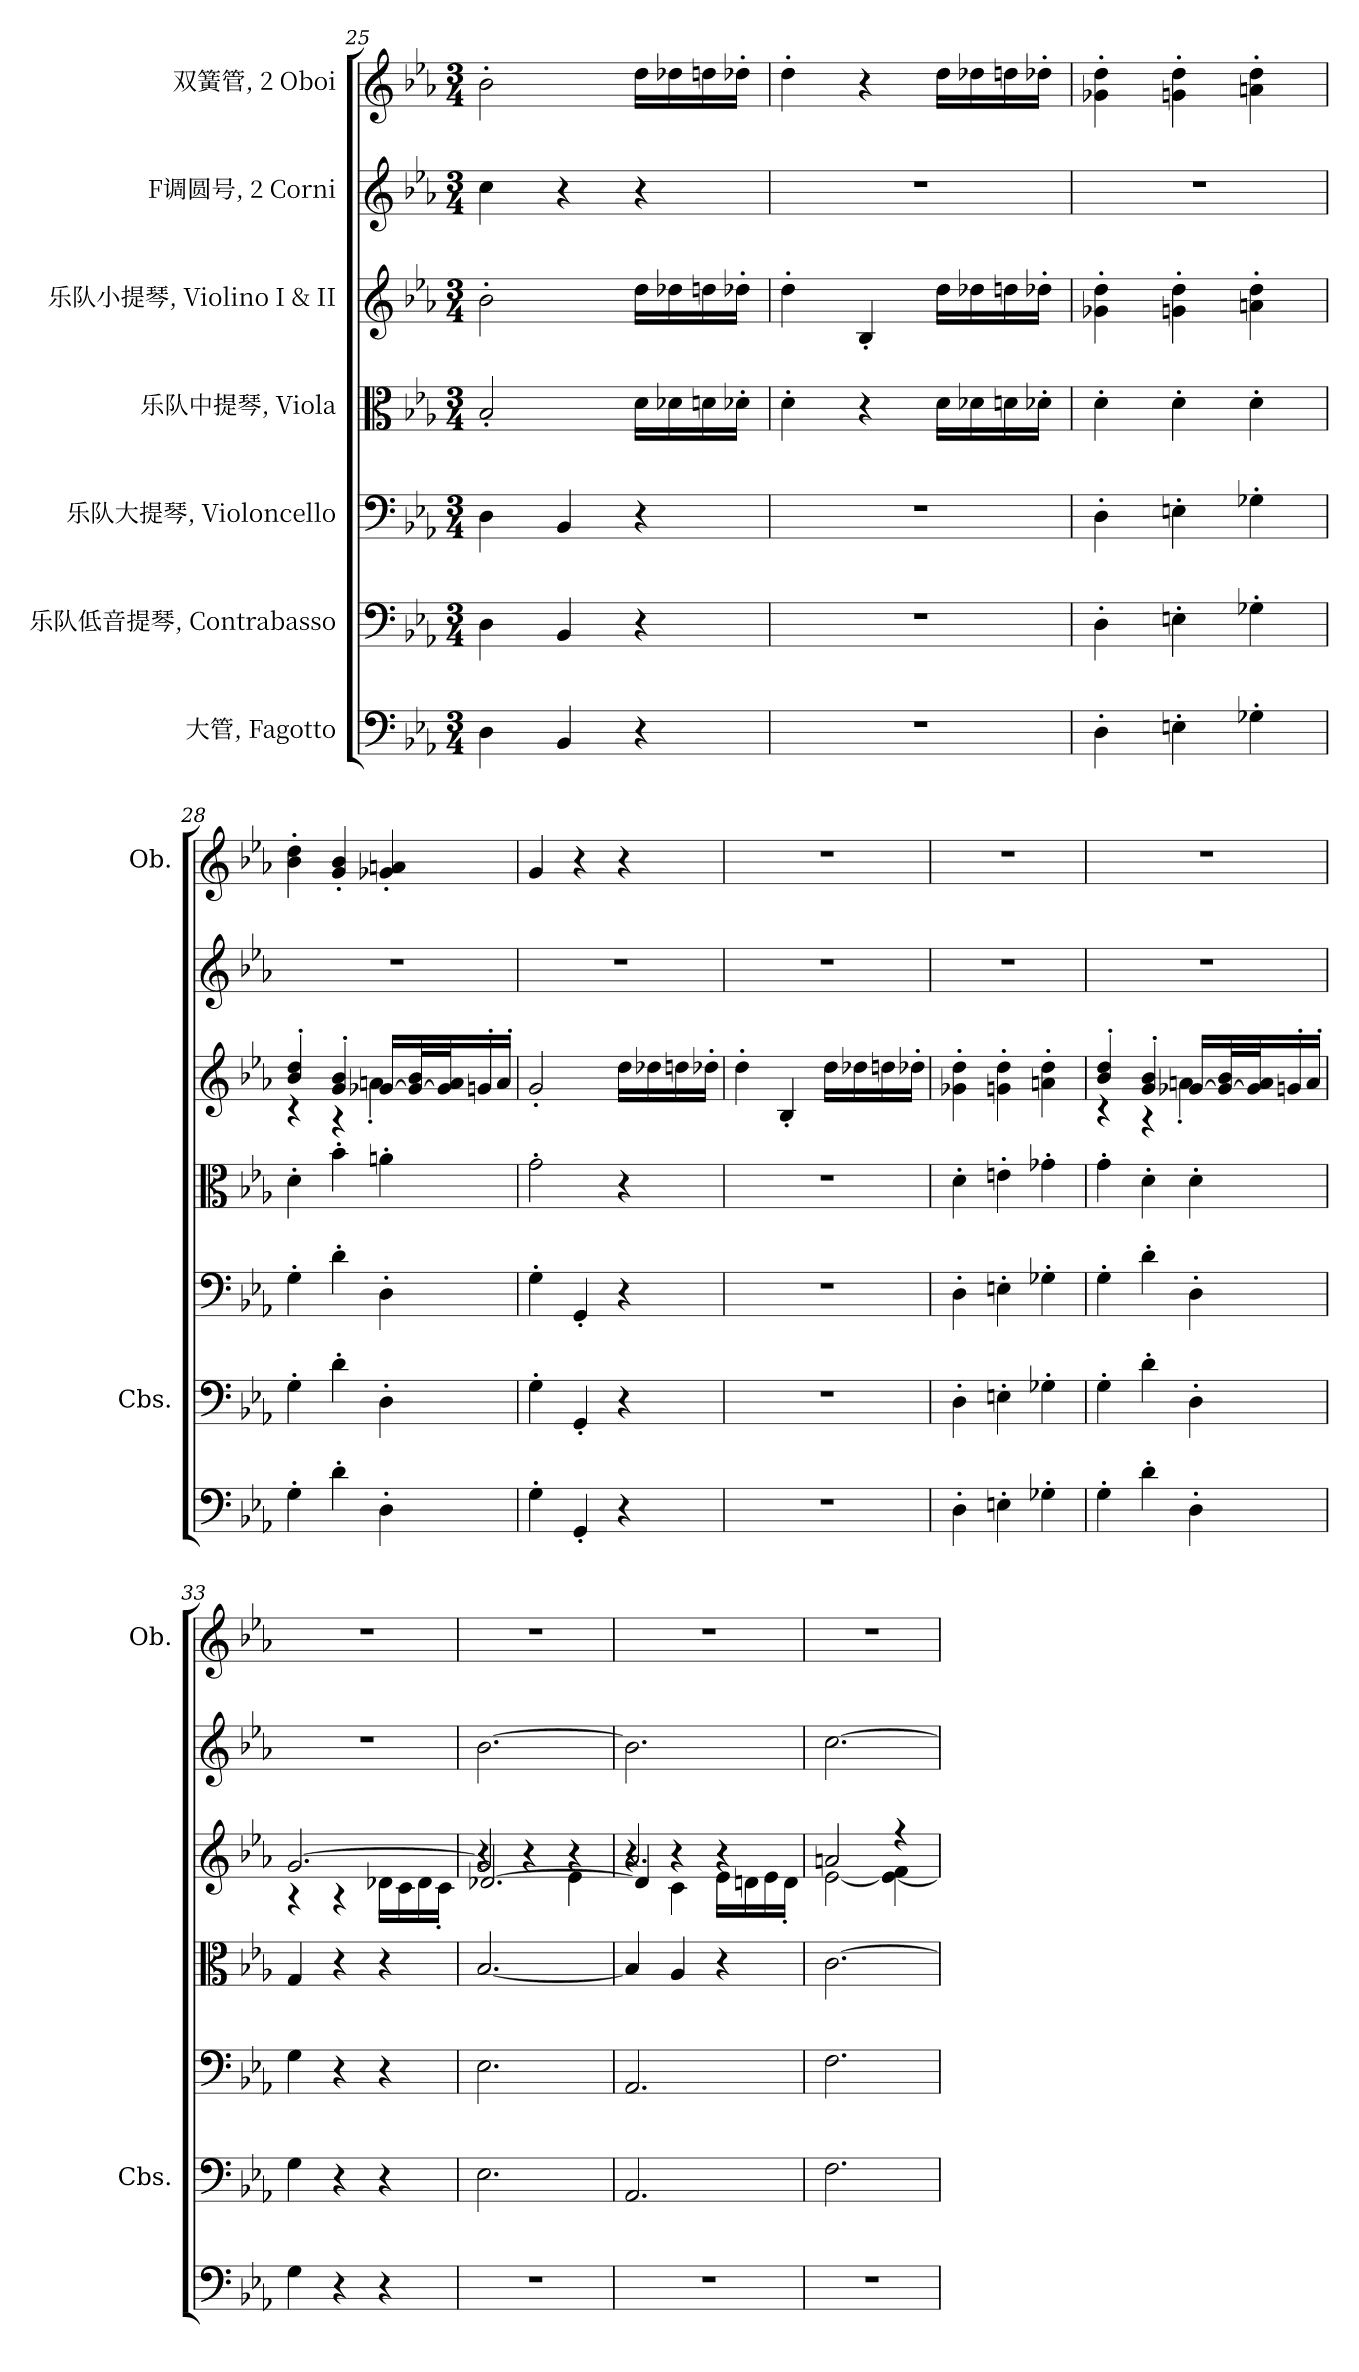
**kern	**kern	**kern	**kern	**kern	**kern	**kern
*part7	*part6	*part5	*part4	*part3	*part2	*part1
*staff7	*staff6	*staff5	*staff4	*staff3	*staff2	*staff1
*I"大管, Fagotto	*I"乐队低音提琴, Contrabasso	*I"乐队大提琴, Violoncello	*I"乐队中提琴, Viola	*I"乐队小提琴, Violino I &amp; II	*I"F调圆号, 2 Corni	*I"双簧管, 2 Oboi
*	*I'Cbs.	*	*	*	*	*I'Ob.
*clefF4	*clefF4	*clefF4	*clefC3	*clefG2	*clefG2	*clefG2
*	*ITrd7c12	*	*	*	*ITrd4c7	*
*k[b-e-a-]	*k[b-e-a-]	*k[b-e-a-]	*k[b-e-a-]	*k[b-e-a-]	*k[b-e-a-d-]	*k[b-e-a-]
*M3/4	*M3/4	*M3/4	*M3/4	*M3/4	*M3/4	*M3/4
=25	=25	=25	=25	=25	=25	=25
4D\	4DD\	4D\	2B-'/	2b-'\	4f\	2b-'\
4BB-/	4BBB-/	4BB-/	.	.	4r	.
4r	4r	4r	16d\LL	16dd\LL	4r	16dd\LL
.	.	.	16d-X\	16dd-X\	.	16dd-X\
.	.	.	16dn\	16ddn\	.	16ddn\
.	.	.	16d-X'\JJ	16dd-X'\JJ	.	16dd-X'\JJ
=26	=26	=26	=26	=26	=26	=26
2.r	2.r	2.r	4d'\	4dd'\	2.r	4dd'\
.	.	.	4r	4B-'/	.	4r
.	.	.	16d\LL	16dd\LL	.	16dd\LL
.	.	.	16d-X\	16dd-X\	.	16dd-X\
.	.	.	16dn\	16ddn\	.	16ddn\
.	.	.	16d-X'\JJ	16dd-X'\JJ	.	16dd-X'\JJ
=27	=27	=27	=27	=27	=27	=27
4D'\	4DD'\	4D'\	4d'\	4g-X\' 4dd\'	2.r	4g-X\' 4dd\'
4En'\	4EEn'\	4En'\	4d'\	4gn\' 4dd\'	.	4gn\' 4dd\'
4G-X'\	4GG-X'\	4G-X'\	4d'\	4an\' 4dd\'	.	4an\' 4dd\'
=28	=28	=28	=28	=28	=28	=28
*	*	*	*	*^	*	*
4G'\	4GG'\	4G'\	4d'\	4b-/' 4dd/'	4r	2.r	4b-\' 4dd\'
4d'\	4D'\	4d'\	4b-'\	4g/' 4b-/'	4r	.	4g/' 4b-/'
4D'\	4DD'\	4D'\	4an'\	[16g-X/LL	4an'\	.	4g-X/' 4an/'
.	.	.	.	32g-/_ 32b-/L	.	.	.
.	.	.	.	32g-/] 32a/J	.	.	.
.	.	.	.	16gn'/	.	.	.
.	.	.	.	16a'/JJ	.	.	.
*	*	*	*	*v	*v	*	*
!!LO:PB:g=z
=29	=29	=29	=29	=29	=29	=29
4G'\	4GG'\	4G'\	2g'\	2g'/	2.r	4g/
4GG'/	4GGG'/	4GG'/	.	.	.	4r
4r	4r	4r	4r	16dd\LL	.	4r
.	.	.	.	16dd-X\	.	.
.	.	.	.	16ddn\	.	.
.	.	.	.	16dd-X'\JJ	.	.
=30	=30	=30	=30	=30	=30	=30
2.r	2.r	2.r	2.r	4dd'\	2.r	2.r
.	.	.	.	4B-'/	.	.
.	.	.	.	16dd\LL	.	.
.	.	.	.	16dd-X\	.	.
.	.	.	.	16ddn\	.	.
.	.	.	.	16dd-X'\JJ	.	.
=31	=31	=31	=31	=31	=31	=31
4D'\	4DD'\	4D'\	4d'\	4g-X\' 4dd\'	2.r	2.r
4En'\	4EEn'\	4En'\	4en'\	4gn\' 4dd\'	.	.
4G-X'\	4GG-X'\	4G-X'\	4g-X'\	4an\' 4dd\'	.	.
=32	=32	=32	=32	=32	=32	=32
*	*	*	*	*^	*	*
4G'\	4GG'\	4G'\	4g'\	4b-/' 4dd/'	4r	2.r	2.r
4d'\	4D'\	4d'\	4d'\	4g/' 4b-/'	4r	.	.
4D'\	4DD'\	4D'\	4d'\	[16g-X/LL	4an'\	.	.
.	.	.	.	32g-/_ 32b-/L	.	.	.
.	.	.	.	32g-/] 32a/J	.	.	.
.	.	.	.	16gn'/	.	.	.
.	.	.	.	16a'/JJ	.	.	.
!!LO:PB:g=z
=33	=33	=33	=33	=33	=33	=33	=33
4G\	4GG\	4G\	4G/	[2.g/	4r	2.r	2.r
4r	4r	4r	4r	.	4r	.	.
4r	4r	4r	4r	.	16d-X\LL	.	.
.	.	.	.	.	16c\	.	.
.	.	.	.	.	16d-\	.	.
.	.	.	.	.	16c'\JJ	.	.
=34	=34	=34	=34	=34	=34	=34	=34
*	*	*	*	*	*^	*	*
2.r	2.EE-\	2.E-\	[2.B-/	2g/]	4r	[2.d-X/	[2.e-\	2.r
.	.	.	.	.	4r	.	.	.
.	.	.	.	4r	4e-\	.	.	.
=35	=35	=35	=35	=35	=35	=35	=35	=35
2.r	2.AAA-/	2.AA-/	4B-/]	2.a-/	4r	4d-/]	2.e-\]	2.r
.	.	.	4A-/	.	4c\	4r	.	.
.	.	.	4r	.	16e-\LL	4r	.	.
.	.	.	.	.	16dn\	.	.	.
.	.	.	.	.	16e-\	.	.	.
.	.	.	.	.	16d'\JJ	.	.	.
*	*	*	*	*	*v	*v	*	*
=36	=36	=36	=36	=36	=36	=36	=36
2.r	2.FF\	2.F\	[2.c\	2an/	[2e-\	[2.f\	2.r
.	.	.	.	4r	4e-\_ 4f\	.	.
*	*	*	*	*v	*v	*	*
=	=	=	=	=	=	=
*-	*-	*-	*-	*-	*-	*-
